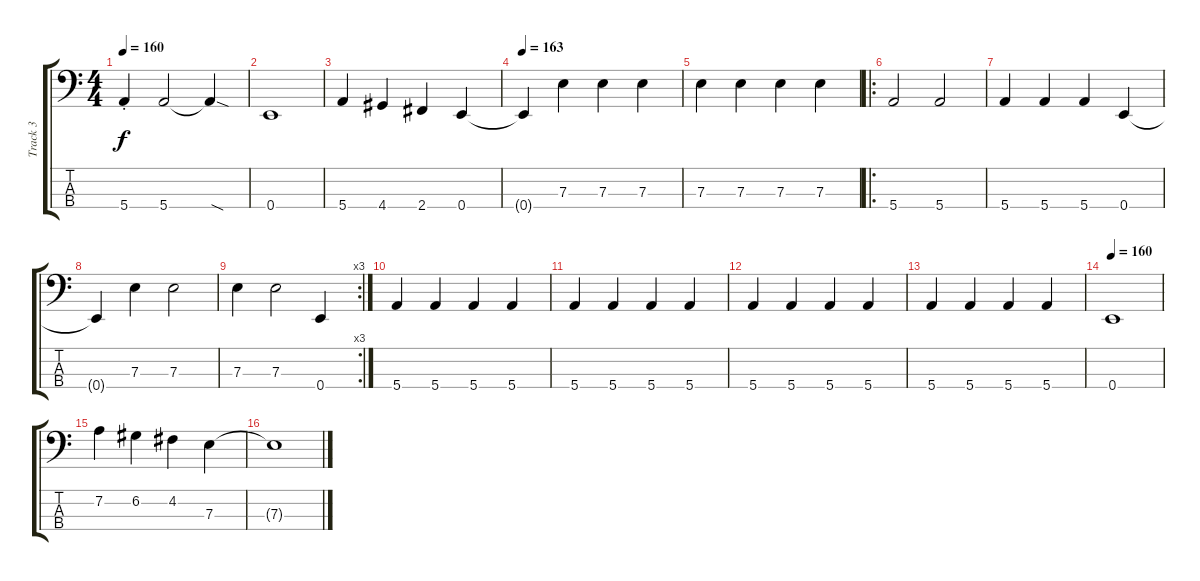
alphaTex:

\track ("Track 3" "Track 3") {instrument electricbassfinger}
\staff {score tabs}
\tuning (G2 D2 A1 E1) {hide}
\ts (4 4)
\tempo 160
\clef f4
\ks c
5.4{st}.4{dy f} 5.4.2 5.4{sod t}.4 |
0.4.1 |
5.4.4 4.4.4 2.4.4 0.4.4 |
\tempo 163
0.4{t}.4 7.3.4 7.3.4 7.3.4 |
7.3.4 7.3.4 7.3.4 7.3.4 |
\ro
5.4.2 5.4.2 |
5.4.4 5.4.4 5.4.4 0.4.4 |
0.4{t}.4 7.3.4 7.3.2 |
\rc 3
7.3.4 7.3.2 0.4.4 |
5.4.4 5.4.4 5.4.4 5.4.4 |
5.4.4 5.4.4 5.4.4 5.4.4 |
5.4.4 5.4.4 5.4.4 5.4.4 |
5.4.4 5.4.4 5.4.4 5.4.4 |
\tempo 160
0.4.1 |
7.2.4 6.2.4 4.2.4 7.3.4 |
7.3{t}.1
